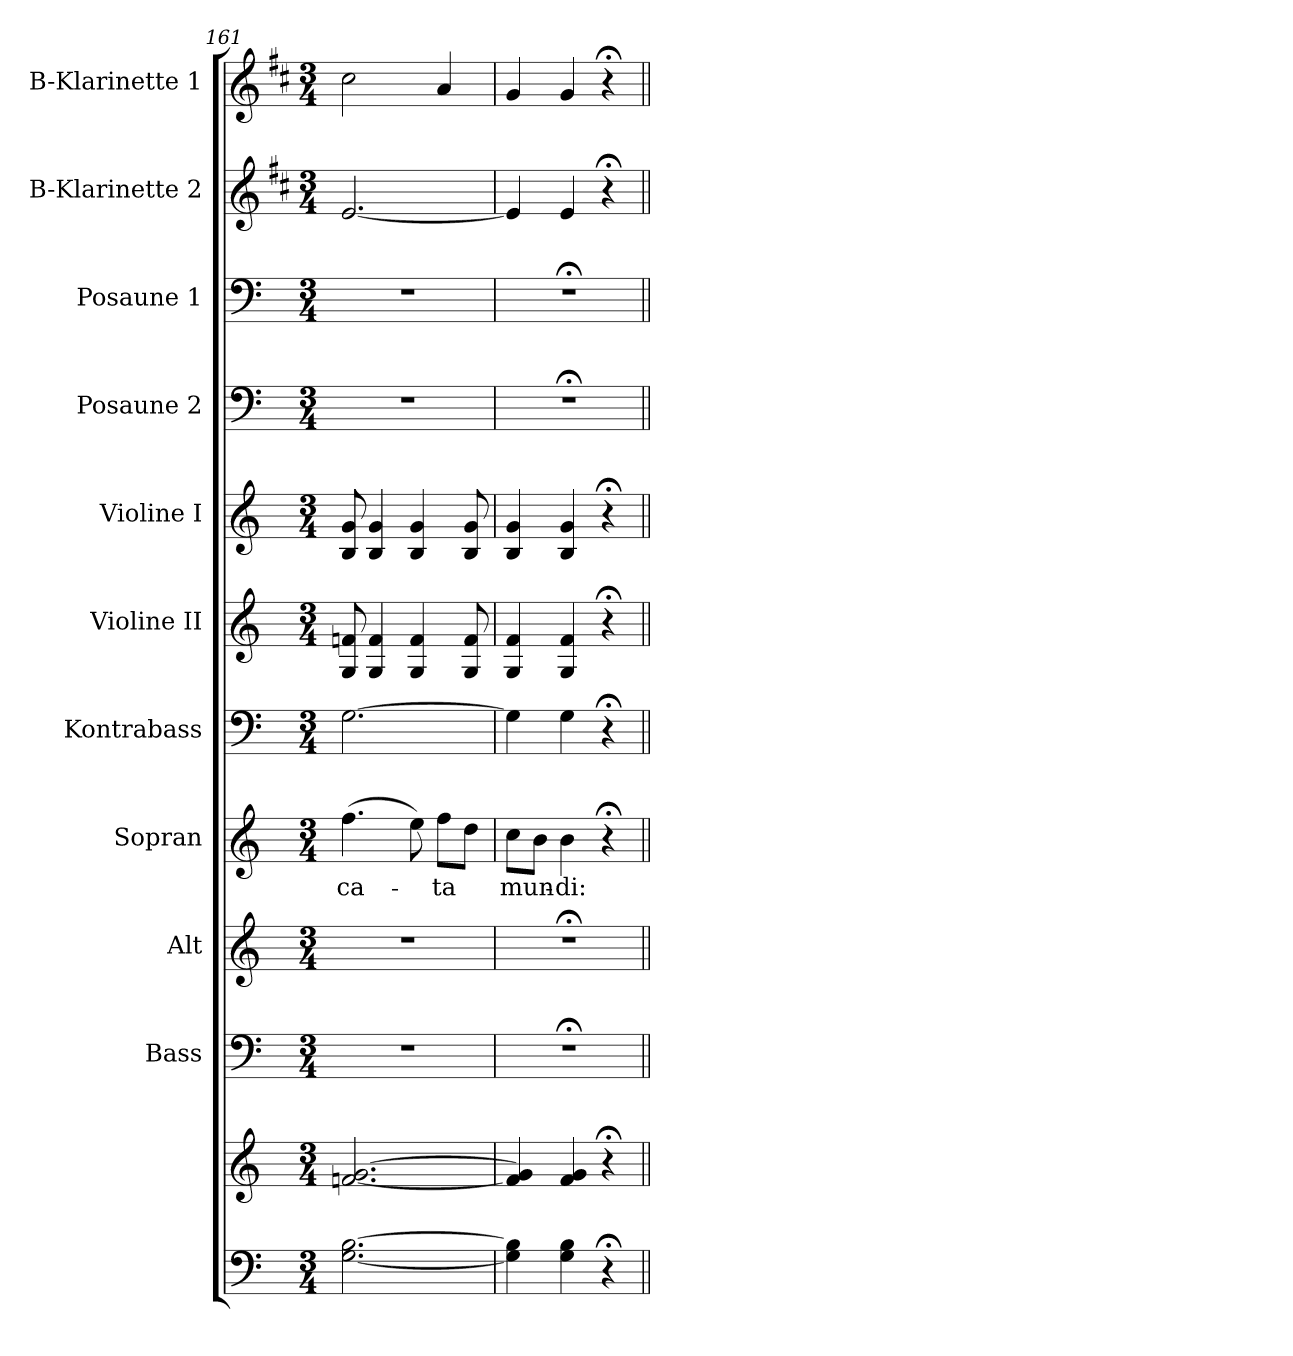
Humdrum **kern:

**kern	**kern	**kern	**kern	**kern	**text	**kern	**kern	**kern	**kern	**kern	**kern	**kern
*part11	*part11	*part10	*part9	*part8	*part8	*part7	*part6	*part5	*part4	*part3	*part2	*part1
*staff12	*staff11	*staff10	*staff9	*staff8	*staff8	*staff7	*staff6	*staff5	*staff4	*staff3	*staff2	*staff1
*	*	*I"Bass	*I"Alt	*I"Sopran	*	*I"Kontrabass	*I"Violine II	*I"Violine I	*I"Posaune 2	*I"Posaune 1	*I"B-Klarinette 2	*I"B-Klarinette 1
*	*	*I'B.	*I'A.	*I'S.	*	*I'Kb.	*I'Vl. II	*I'Vl. I	*I'Pos. 2	*I'Pos. 1	*I'B Kl. 2	*I'B Kl. 1
!!LO:PB:g=z
*clefF4	*clefG2	*clefF4	*clefG2	*clefG2	*	*clefF4	*clefG2	*clefG2	*clefF4	*clefF4	*clefG2	*clefG2
*	*	*	*	*	*	*ITrd7c12	*	*	*	*	*ITrd1c2	*ITrd1c2
*k[]	*k[]	*k[]	*k[]	*k[]	*	*k[]	*k[]	*k[]	*k[]	*k[]	*k[]	*k[]
*C:	*C:	*C:	*C:	*C:	*	*C:	*C:	*C:	*C:	*C:	*C:	*C:
*M3/4	*M3/4	*M3/4	*M3/4	*M3/4	*	*M3/4	*M3/4	*M3/4	*M3/4	*M3/4	*M3/4	*M3/4
=161	=161	=161	=161	=161	=161	=161	=161	=161	=161	=161	=161	=161
!	!	!	!	!	!LO:LY:b	!	!	!	!	!	!	!
[2.G\ [2.B\	[2.fn/ [2.g/	2.r	2.r	(>4.ff\	-ca-	[2.GG\	8G/ 8fn/	8B/ 8g/	2.r	2.r	[2.d/	2b\
.	.	.	.	.	.	.	4G/ 4f/	4B/ 4g/	.	.	.	.
.	.	.	.	8ee\)	.	.	4G/ 4f/	4B/ 4g/	.	.	.	.
!	!	!	!	!	!LO:LY:b	!	!	!	!	!	!	!
.	.	.	.	8ff\L	-ta	.	.	.	.	.	.	4g/
.	.	.	.	8dd\J	.	.	8G/ 8f/	8B/ 8g/	.	.	.	.
=162	=162	=162	=162	=162	=162	=162	=162	=162	=162	=162	=162	=162
!	!	!LO:N:vis=1	!LO:N:vis=1	!	!LO:LY:b	!	!	!	!LO:N:vis=1	!LO:N:vis=1	!	!
4G\] 4B\]	4f/] 4g/]	2.r;<	2.r;<	8cc\L	mun-	4GG\]	4G/ 4f/	4B/ 4g/	2.r;<	2.r;<	4d/]	4f/
.	.	.	.	8b\J	.	.	.	.	.	.	.	.
!	!	!	!	!	!LO:LY:b	!	!	!	!	!	!	!
4G\ 4B\	4f/ 4g/	.	.	4b\	-di:	4GG\	4G/ 4f/	4B/ 4g/	.	.	4d/	4f/
4r;<	4r;<	.	.	4r;<	.	4r;<	4r;<	4r;<	.	.	4r;<	4r;<
=||	=||	=||	=||	=||	=||	=||	=||	=||	=||	=||	=||	=||
*-	*-	*-	*-	*-	*-	*-	*-	*-	*-	*-	*-	*-
